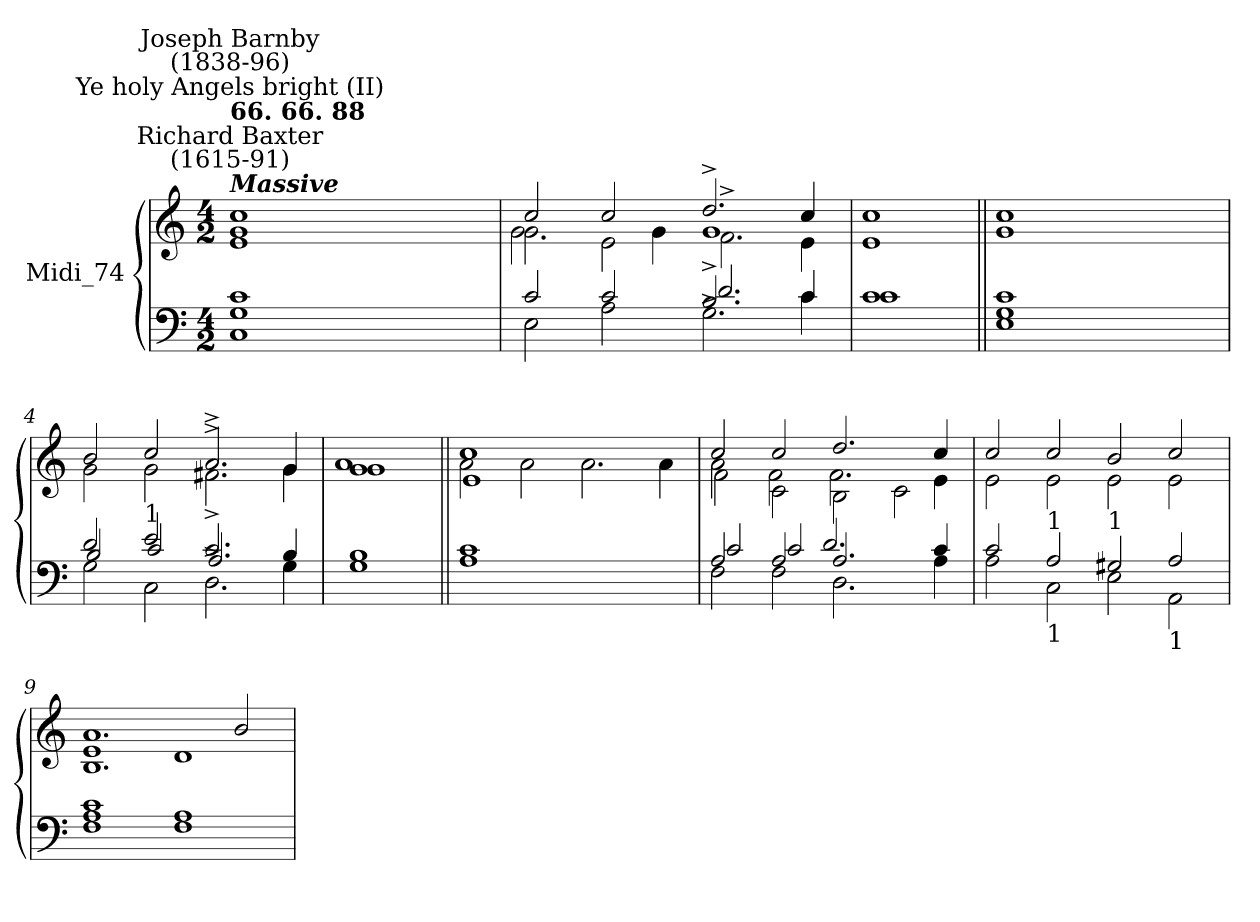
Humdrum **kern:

**kern	**kern
*part2	*part1
*staff2	*staff1
*I"Midi_74	*I"Midi_74
*clefF4	*clefG2
*k[]	*k[]
*C:	*C:
*M4/2	*M4/2
=	=
*^	*^
*	*^	*	*^
!	!	!	!LO:TX:a:Bi:t=Massive	!	!
!	!	!	!LO:TX:a:cj:t=Richard Baxter\n(1615-91)	!	!
!	!	!	!LO:TX:a:B:t=66. 66. 88	!	!
!	!	!	!LO:TX:a:cj:t=Ye holy Angels bright (II)	!	!
!	!	!	!LO:TX:a:cj:t=Joseph Barnby\n(1838-96)	!	!
1G/	1c/	1C\	1cc/	1g\	1e\
1ryy	1ryy	1ryy	1ryy	2ryy	1ryy
.	.	.	.	2ryy	.
=0A	=0A	=0A	=0A	=0A	=0A
2c/	2ryy	2E\	2cc/	2.g\	2g\
2c/	2ryy	2A\	2cc/	.	2e\
.	.	.	.	4g\	.
2.B^/	2.d/	2.G^\	2.dd^/	1g\	2.f^\
4c/	4ryy	4c\	4cc/	.	4e\
=2A	=2A	=2A	=2A	=2A	=2A
1c/	1ryy	1c\	1cc/	1ryy	1e\
=3||	=3||	=3||	=3||	=3||	=3||
1c/	1G/	1E\	1cc/	0ryy	1g\
1ryy	1ryy	1ryy	1ryy	.	1ryy
=4	=4	=4	=4	=4	=4
2d/	2B/	2G\	2b/	1ryy	2g\
!	!	!	!LO:TX:b:t=1	!	!
2e/	2c/	2C\	2cc/	.	2g\
2.c^/	2.A/	2.D^\	2.a^/	1ryy	2.f#X^\
4B/	4ryy	4G\	4g/	.	4g\
=5	=5	=5	=5	=5	=5
1B/	1ryy	1G\	1g/	1a\	1g\
=6||	=6||	=6||	=6||	=6||	=6||
1c/	1ryy	1A\	1cc/	2a\	1e\
.	.	.	.	2a\	.
1ryy	1ryy	1ryy	1ryy	2.a\	1ryy
.	.	.	.	4a\	.
=7	=7	=7	=7	=7	=7
2A/	2c/	2F\	2cc/	2a\	2f\
2A/	2c/	2F\	2cc/	2c\	2f\
2.A/	2.d/	2.D\	2.dd/	2B\	2.f\
.	.	.	.	2c\	.
4c/	4ryy	4A\	4cc/	.	4e\
=8	=8	=8	=8	=8	=8
2c/	0ryy	2A\	2cc/	0ryy	2e\
!	!	!	!LO:TX:b:t=1	!	!
!LO:TX:b:t=1	!	!	!	!	!
2A/	.	2C\	2cc/	.	2e\
!	!	!	!LO:TX:b:t=1	!	!
2G#X/	.	2E\	2b/	.	2e\
!LO:TX:b:t=1	!	!	!	!	!
2A/	.	2AA\	2cc/	.	2e\
=9	=9	=9	=9	=9	=9
1c/	1A/	1F\	1.a/	1.B\	1e\
1A/	1ryy	1F\	.	.	1d\
.	.	.	2b/	2ryy	.
*v	*v	*v	*	*	*
*	*v	*v	*v
=	=
*-	*-
